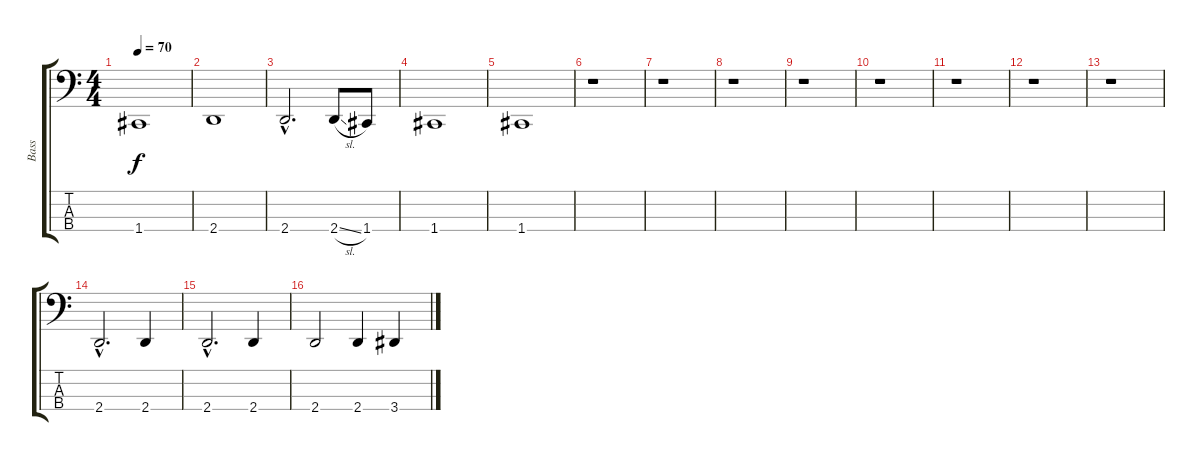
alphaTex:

\track ("Bass" "Bass") {instrument electricbasspick}
\staff {score tabs}
\tuning (Eb2 Bb1 F1 C1) {hide}
\ts (4 4)
\tempo 70
\clef f4
\ks c
1.4.1{dy f} |
2.4.1 |
2.4{hac}.2{d} 2.4{sl}.8 1.4.8 |
1.4.1 |
1.4.1 |
r.1 |
r.1 |
r.1 |
r.1 |
r.1 |
r.1 |
r.1 |
r.1 |
2.4{hac}.2{d} 2.4.4 |
2.4{hac}.2{d} 2.4.4 |
2.4.2 2.4.4 3.4.4
